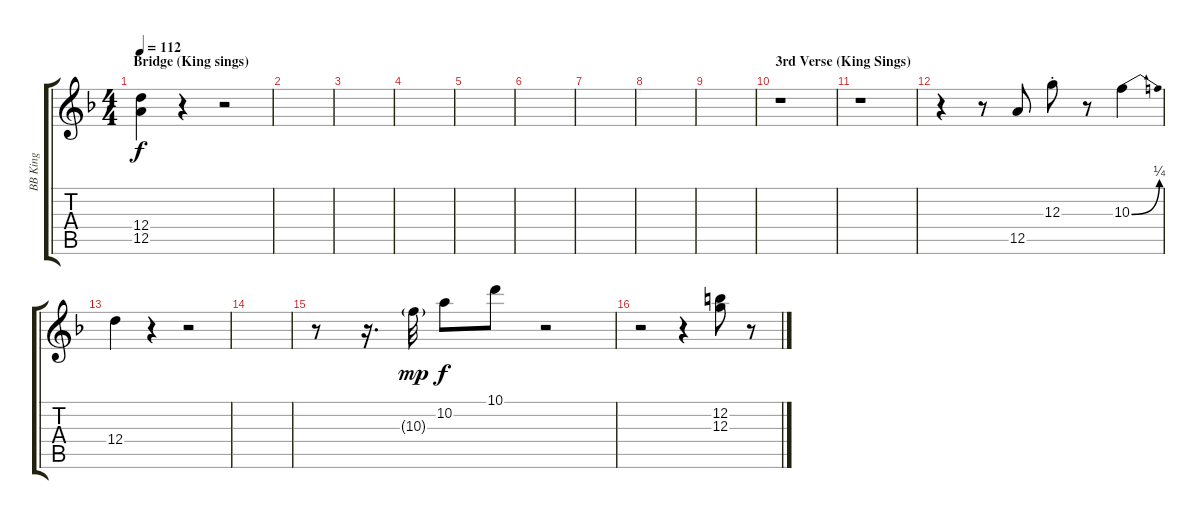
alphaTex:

\track ("BB King" "BB King") {instrument overdrivenguitar}
\staff {score tabs}
\tuning (E4 B3 G3 D3 A2 E2) {hide}
\ts (4 4)
\section ("" "Bridge (King sings)")
\tempo 112
\clef g2
\ks f
(12.4 12.5).4{dy f} r.4 r.2 |
|
|
|
|
|
|
|
|
\section ("" "3rd Verse (King Sings)")
r.1 |
r.1 |
r.4 r.8 12.5.8 12.3{st}.8 r.8 10.3{be (bend 0 0 60 1)}.4 |
12.4.4 r.4 r.2 |
|
r.8 r.16{d} 10.3{g}.32{dy mp} 10.2.8{dy f} 10.1.8 r.2 |
r.2 r.4 (12.2 12.3).8 r.8
